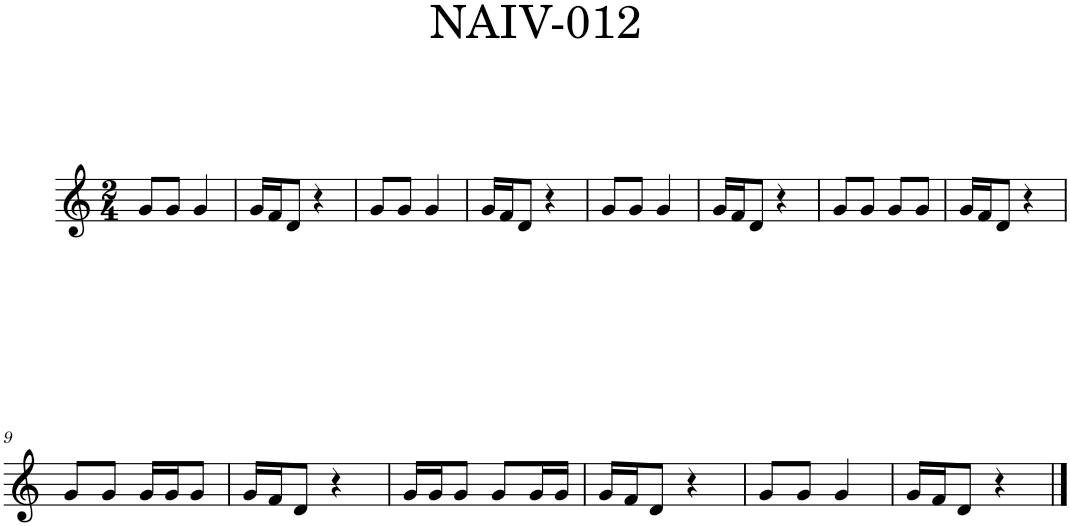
**kern
*part1
*staff1
*I"Piano
*I'Pno.
*clefG2
*k[]
*M2/4
=1
8g/L
8g/J
4g/
=2
16g/LL
16f/J
8d/J
4r
=3
8g/L
8g/J
4g/
=4
16g/LL
16f/J
8d/J
4r
=5
8g/L
8g/J
4g/
=6
16g/LL
16f/J
8d/J
4r
=7
8g/L
8g/J
8g/L
8g/J
=8
16g/LL
16f/J
8d/J
4r
!!LO:LB:g=z
=9
8g/L
8g/J
16g/LL
16g/J
8g/J
=10
16g/LL
16f/J
8d/J
4r
=11
16g/LL
16g/J
8g/J
8g/L
16g/L
16g/JJ
=12
16g/LL
16f/J
8d/J
4r
=13
8g/L
8g/J
4g/
=14
16g/LL
16f/J
8d/J
4r
==
*-
